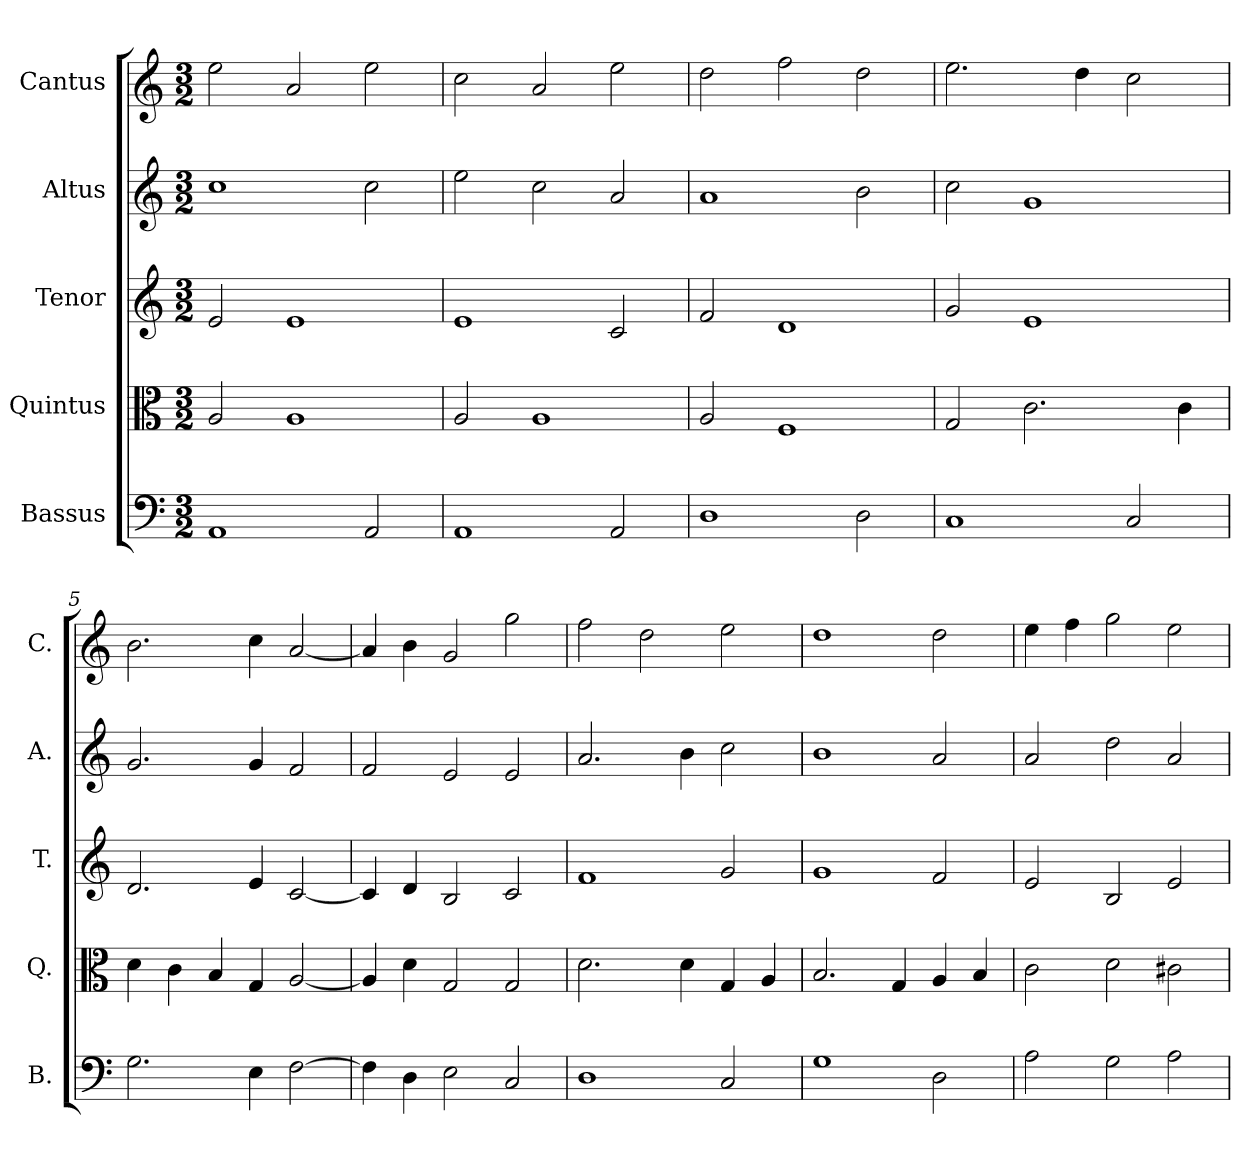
**kern	**kern	**kern	**kern	**kern
*part5	*part4	*part3	*part2	*part1
*staff5	*staff4	*staff3	*staff2	*staff1
*I"Bassus	*I"Quintus	*I"Tenor	*I"Altus	*I"Cantus
*I'B.	*I'Q.	*I'T.	*I'A.	*I'C.
*clefF4	*clefC3	*clefG2	*clefG2	*clefG2
*k[]	*k[]	*k[]	*k[]	*k[]
*C:	*C:	*C:	*C:	*C:
*M3/2	*M3/2	*M3/2	*M3/2	*M3/2
=1	=1	=1	=1	=1
1AA/	2A/	2e/	1cc\	2ee\
.	1A/	1e/	.	2a/
2AA/	.	.	2cc\	2ee\
=2	=2	=2	=2	=2
1AA/	2A/	1e/	2ee\	2cc\
.	1A/	.	2cc\	2a/
2AA/	.	2c/	2a/	2ee\
=3	=3	=3	=3	=3
1D\	2A/	2f/	1a/	2dd\
.	1F/	1d/	.	2ff\
2D\	.	.	2b\	2dd\
=4	=4	=4	=4	=4
1C/	2G/	2g/	2cc\	2.ee\
.	2.c\	1e/	1g/	.
.	.	.	.	4dd\
2C/	.	.	.	2cc\
.	4c\	.	.	.
=5	=5	=5	=5	=5
2.G\	4d\	2.d/	2.g/	2.b\
.	4c\	.	.	.
.	4B/	.	.	.
4E\	4G/	4e/	4g/	4cc\
[2F\	[2A/	[2c/	2f/	[2a/
=6	=6	=6	=6	=6
4F\]	4A/]	4c/]	2f/	4a/]
4D\	4d\	4d/	.	4b\
2E\	2G/	2B/	2e/	2g/
2C/	2G/	2c/	2e/	2gg\
=7	=7	=7	=7	=7
1D\	2.d\	1f/	2.a/	2ff\
.	.	.	.	2dd\
.	4d\	.	4b\	.
2C/	4G/	2g/	2cc\	2ee\
.	4A/	.	.	.
=8	=8	=8	=8	=8
1G\	2.B/	1g/	1b\	1dd\
.	4G/	.	.	.
2D\	4A/	2f/	2a/	2dd\
.	4B/	.	.	.
!!LO:LB:g=z
=9	=9	=9	=9	=9
2A\	2c\	2e/	2a/	4ee\
.	.	.	.	4ff\
2G\	2d\	2B/	2dd\	2gg\
2A\	2c#X\	2e/	2a/	2ee\
=	=	=	=	=
*-	*-	*-	*-	*-
